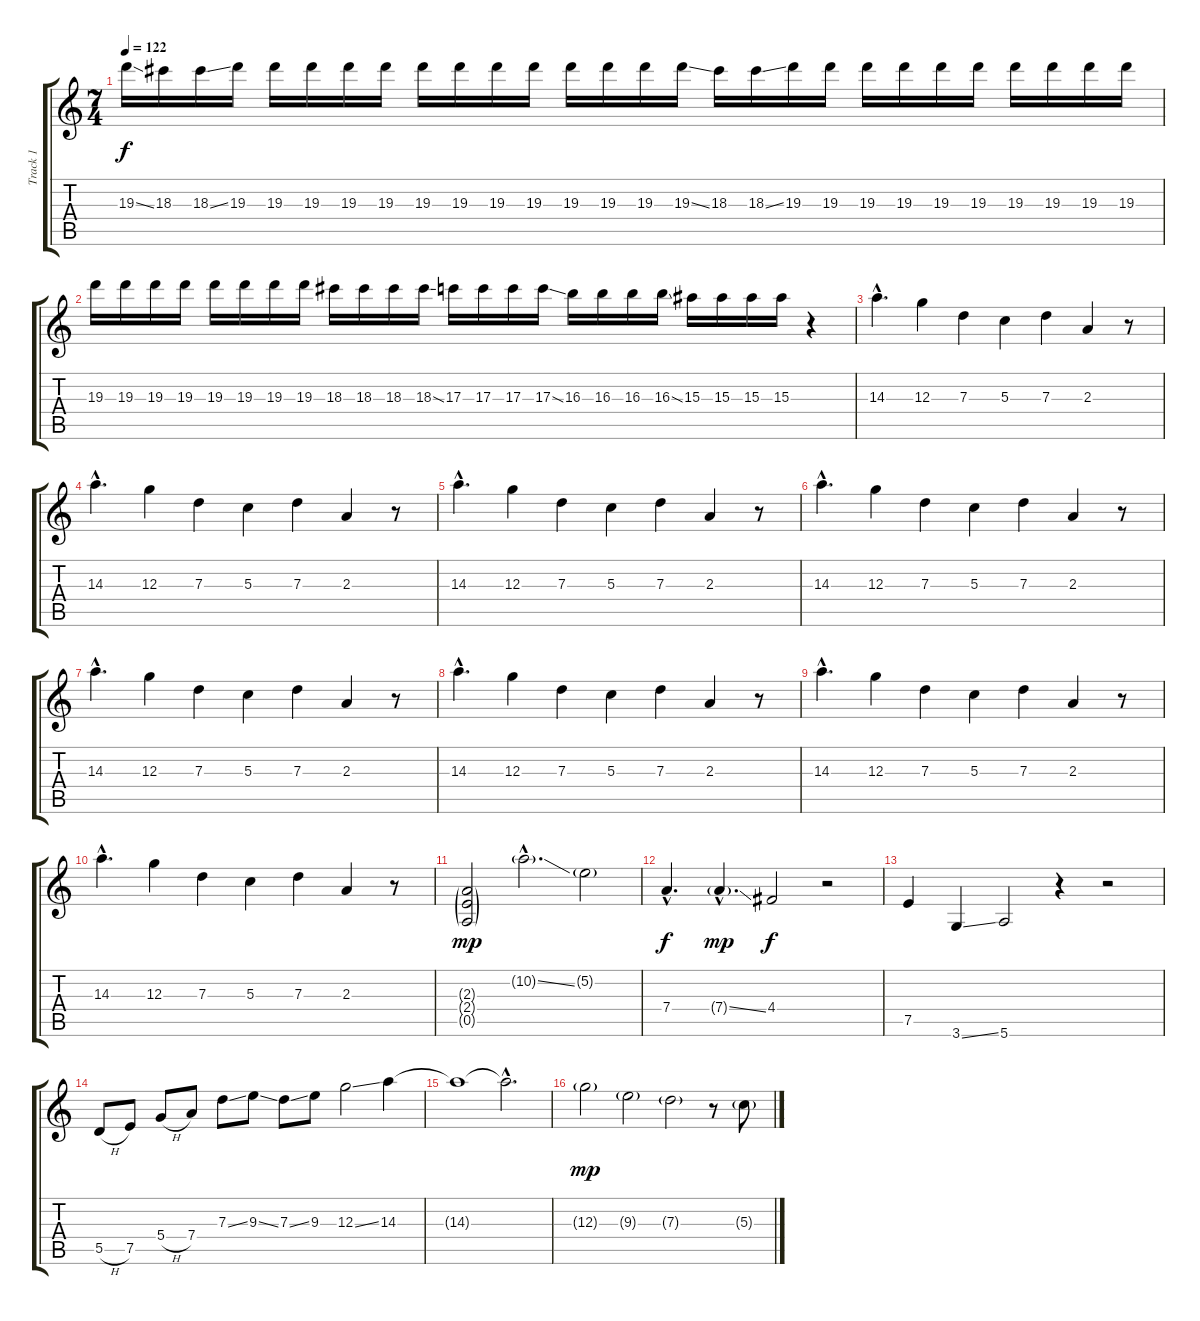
\track ("Track 1" "Track 1") {instrument overdrivenguitar}
\staff {score tabs}
\tuning (E4 B3 G3 D3 A2 E2) {hide}
\ts (7 4)
\tempo 122
\clef g2
\ks c
19.3{ss}.16{dy f} 18.3.16 18.3{ss}.16 19.3.16 19.3.16 19.3.16 19.3.16 19.3.16 19.3.16 19.3.16 19.3.16 19.3.16 19.3.16 19.3.16 19.3.16 19.3{ss}.16 18.3.16 18.3{ss}.16 19.3.16 19.3.16 19.3.16 19.3.16 19.3.16 19.3.16 19.3.16 19.3.16 19.3.16 19.3.16 |
19.3.16 19.3.16 19.3.16 19.3.16 19.3.16 19.3.16 19.3.16 19.3.16 18.3.16 18.3.16 18.3.16 18.3{ss}.16 17.3.16 17.3.16 17.3.16 17.3{ss}.16 16.3.16 16.3.16 16.3.16 16.3{ss}.16 15.3.16 15.3.16 15.3.16 15.3.16 r.4 |
14.3{hac}.4{d} 12.3.4 7.3.4 5.3.4 7.3.4 2.3.4 r.8 |
14.3{hac}.4{d} 12.3.4 7.3.4 5.3.4 7.3.4 2.3.4 r.8 |
14.3{hac}.4{d} 12.3.4 7.3.4 5.3.4 7.3.4 2.3.4 r.8 |
14.3{hac}.4{d} 12.3.4 7.3.4 5.3.4 7.3.4 2.3.4 r.8 |
14.3{hac}.4{d} 12.3.4 7.3.4 5.3.4 7.3.4 2.3.4 r.8 |
14.3{hac}.4{d} 12.3.4 7.3.4 5.3.4 7.3.4 2.3.4 r.8 |
14.3{hac}.4{d} 12.3.4 7.3.4 5.3.4 7.3.4 2.3.4 r.8 |
14.3{hac}.4{d} 12.3.4 7.3.4 5.3.4 7.3.4 2.3.4 r.8 |
(2.3{g} 2.4{g} 0.5{g}).2{dy mp} 10.2{ss g hac}.2{d} 5.2{g}.2 |
7.4{hac}.4{d dy f} 7.4{ss g hac}.4{d dy mp} 4.4.2{dy f} r.2 |
7.5.4 3.6{ss}.4 5.6.2 r.4 r.2 |
5.5{h}.8 7.5.8 5.4{h}.8 7.4.8 7.3{ss}.8 9.3{ss}.8 7.3{ss}.8 9.3.8 12.3{ss}.2 14.3.4 |
14.3{t}.1 14.3{hac t}.2{d} |
12.3{g}.2{dy mp} 9.3{g}.2 7.3{g}.2 r.8 5.3{ss g}.8
